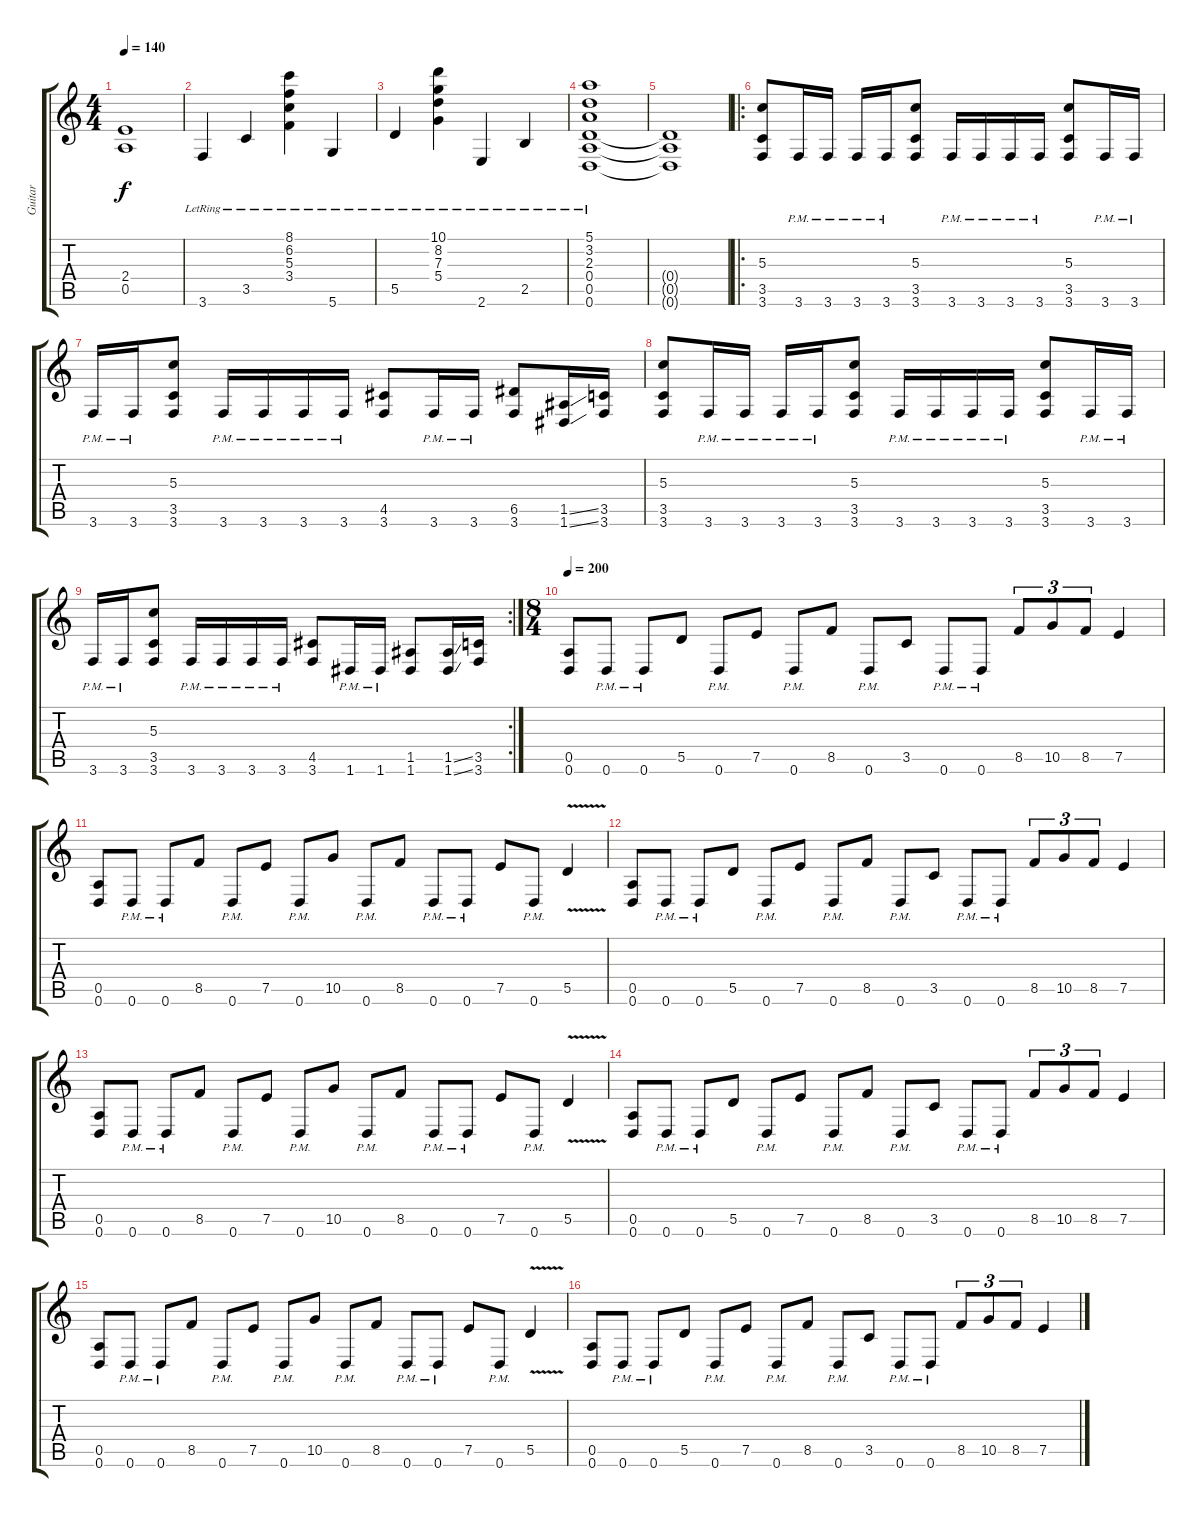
\track ("Guitar" "Guitar") {instrument distortionguitar}
\staff {score tabs}
\tuning (E4 B3 G3 D3 A2 D2) {hide}
\ts (4 4)
\tempo 140
\clef g2
\ks c
(2.4{t} 0.5{t}).1{dy f} |
3.6{lr}.4 3.5{lr}.4 (8.1 6.2 5.3 3.4{lr}).4 5.6{lr}.4 |
5.5{lr}.4 (10.1 8.2 7.3 5.4{lr}).4 2.6{lr}.4 2.5{lr}.4 |
(5.1 3.2 2.3 0.4 0.5 0.6{lr}).1 |
(0.4{t} 0.5{t} 0.6{t}).1 |
\ro
(5.3 3.5 3.6).8 3.6{pm}.16 3.6{pm}.16 3.6{pm}.16 3.6{pm}.16 (5.3 3.5 3.6).8 3.6{pm}.16 3.6{pm}.16 3.6{pm}.16 3.6{pm}.16 (5.3 3.5 3.6).8 3.6{pm}.16 3.6{pm}.16 |
3.6{pm}.16 3.6{pm}.16 (5.3 3.5 3.6).8 3.6{pm}.16 3.6{pm}.16 3.6{pm}.16 3.6{pm}.16 (4.5 3.6).8 3.6{pm}.16 3.6{pm}.16 (6.5 3.6).8 (1.5{ss} 1.6{ss}).16 (3.5 3.6).16 |
(5.3 3.5 3.6).8 3.6{pm}.16 3.6{pm}.16 3.6{pm}.16 3.6{pm}.16 (5.3 3.5 3.6).8 3.6{pm}.16 3.6{pm}.16 3.6{pm}.16 3.6{pm}.16 (5.3 3.5 3.6).8 3.6{pm}.16 3.6{pm}.16 |
\rc 2
3.6{pm}.16 3.6{pm}.16 (5.3 3.5 3.6).8 3.6{pm}.16 3.6{pm}.16 3.6{pm}.16 3.6{pm}.16 (4.5 3.6).8 1.6{pm}.16 1.6{pm}.16 (1.5 1.6).8 (1.5{ss} 1.6{ss}).16 (3.5 3.6).16 |
\ts (8 4)
\tempo 200
(0.5 0.6).8 0.6{pm}.8 0.6{pm}.8 5.5.8 0.6{pm}.8 7.5.8 0.6{pm}.8 8.5.8 0.6{pm}.8 3.5.8 0.6{pm}.8 0.6{pm}.8 8.5.8{tu (3 2)} 10.5.8{tu (3 2)} 8.5.8{tu (3 2)} 7.5.4 |
(0.5 0.6).8 0.6{pm}.8 0.6{pm}.8 8.5.8 0.6{pm}.8 7.5.8 0.6{pm}.8 10.5.8 0.6{pm}.8 8.5.8 0.6{pm}.8 0.6{pm}.8 7.5.8 0.6{pm}.8 5.5{v}.4 |
(0.5 0.6).8 0.6{pm}.8 0.6{pm}.8 5.5.8 0.6{pm}.8 7.5.8 0.6{pm}.8 8.5.8 0.6{pm}.8 3.5.8 0.6{pm}.8 0.6{pm}.8 8.5.8{tu (3 2)} 10.5.8{tu (3 2)} 8.5.8{tu (3 2)} 7.5.4 |
(0.5 0.6).8 0.6{pm}.8 0.6{pm}.8 8.5.8 0.6{pm}.8 7.5.8 0.6{pm}.8 10.5.8 0.6{pm}.8 8.5.8 0.6{pm}.8 0.6{pm}.8 7.5.8 0.6{pm}.8 5.5{v}.4 |
(0.5 0.6).8 0.6{pm}.8 0.6{pm}.8 5.5.8 0.6{pm}.8 7.5.8 0.6{pm}.8 8.5.8 0.6{pm}.8 3.5.8 0.6{pm}.8 0.6{pm}.8 8.5.8{tu (3 2)} 10.5.8{tu (3 2)} 8.5.8{tu (3 2)} 7.5.4 |
(0.5 0.6).8 0.6{pm}.8 0.6{pm}.8 8.5.8 0.6{pm}.8 7.5.8 0.6{pm}.8 10.5.8 0.6{pm}.8 8.5.8 0.6{pm}.8 0.6{pm}.8 7.5.8 0.6{pm}.8 5.5{v}.4 |
(0.5 0.6).8 0.6{pm}.8 0.6{pm}.8 5.5.8 0.6{pm}.8 7.5.8 0.6{pm}.8 8.5.8 0.6{pm}.8 3.5.8 0.6{pm}.8 0.6{pm}.8 8.5.8{tu (3 2)} 10.5.8{tu (3 2)} 8.5.8{tu (3 2)} 7.5.4
